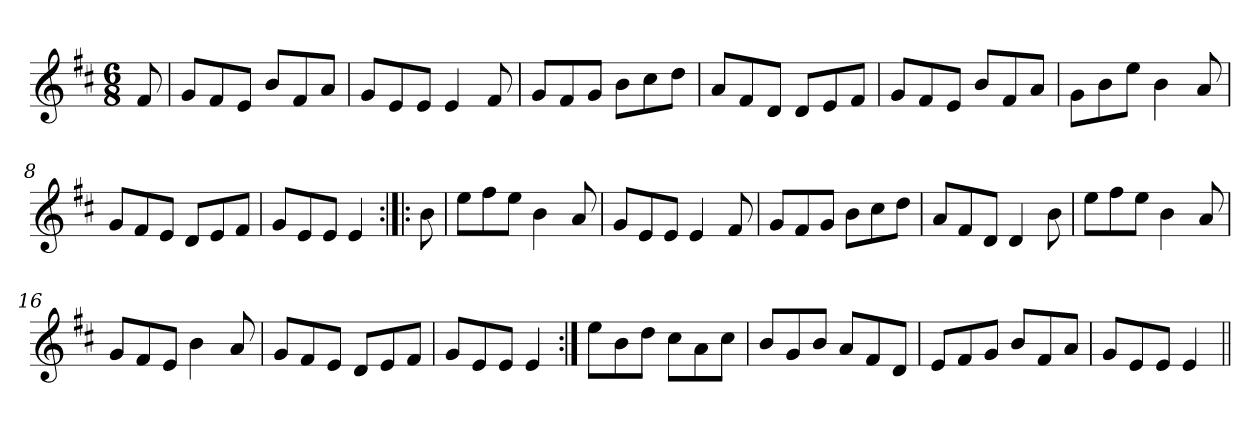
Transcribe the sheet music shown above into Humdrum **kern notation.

**kern
*part1
*staff1
*clefG2
*k[f#c#]
*M6/8
=1
8f#/
=2
8g/L
8f#/
8e/J
8b/L
8f#/
8a/J
=3
8g/L
8e/
8e/J
4e/
8f#/
=4
8g/L
8f#/
8g/J
8b\L
8cc#\
8dd\J
=5
8a/L
8f#/
8d/J
8d/L
8e/
8f#/J
=6
8g/L
8f#/
8e/J
8b/L
8f#/
8a/J
=7
8g\L
8b\
8ee\J
4b\
8a/
=8
8g/L
8f#/
8e/J
8d/L
8e/
8f#/J
!!LO:LB:g=z
=9
8g/L
8e/
8e/J
4e/
=10:|!|:
8b\
=11
8ee\L
8ff#\
8ee\J
4b\
8a/
=12
8g/L
8e/
8e/J
4e/
8f#/
=13
8g/L
8f#/
8g/J
8b\L
8cc#\
8dd\J
=14
8a/L
8f#/
8d/J
4d/
8b\
=15
8ee\L
8ff#\
8ee\J
4b\
8a/
=16
8g/L
8f#/
8e/J
4b\
8a/
!!LO:LB:g=z
=17
8g/L
8f#/
8e/J
8d/L
8e/
8f#/J
=18
8g/L
8e/
8e/J
4e/
=19:|!
8ee\L
8b\
8dd\J
8cc#\L
8a\
8cc#\J
=20
8b/L
8g/
8b/J
8a/L
8f#/
8d/J
=21
8e/L
8f#/
8g/J
8b/L
8f#/
8a/J
=22
8g/L
8e/
8e/J
4e/
=||
*-
